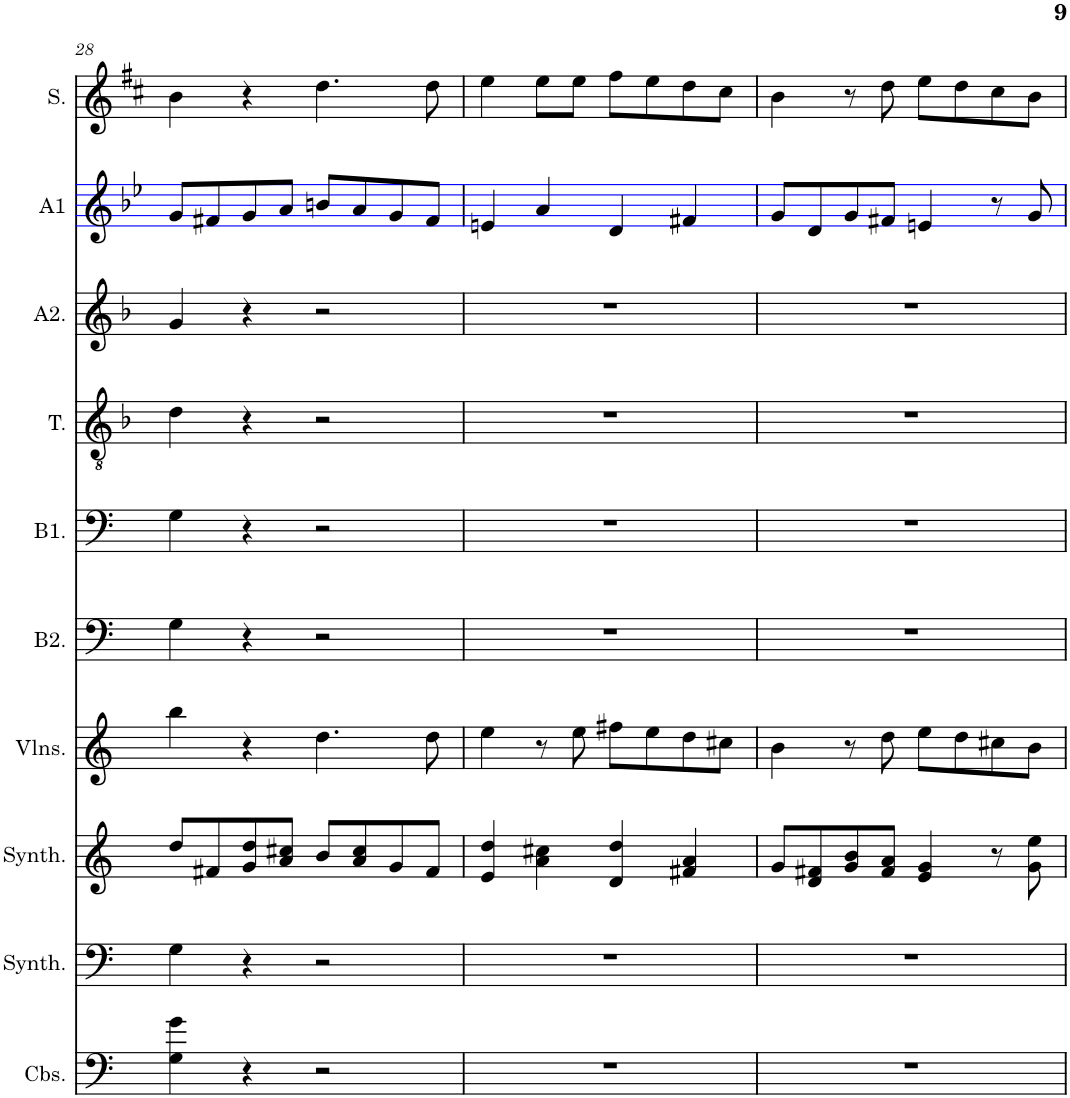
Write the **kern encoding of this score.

**kern	**kern	**kern	**kern	**kern	**kern	**kern	**kern	**kern	**kern
*part10	*part9	*part8	*part7	*part6	*part5	*part4	*part3	*part2	*part1
*staff10	*staff9	*staff8	*staff7	*staff6	*staff5	*staff4	*staff3	*staff2	*staff1
*I"Contrebasses, D'Bass/Strings, etc	*I"Synthétiseur d'instruments à cordes, Synth strings, etc	*I"Synthétiseur d'instruments à cordes, Synth strings 2	*I"Violons, 1st violins	*I"Basse2	*I"Basse1	*I"Ténor	*I"Alto2	*I"Alto1	*I"Soprano
*I'Cbs.	*I'Synth.	*I'Synth.	*I'Vlns.	*I'B2.	*I'B1.	*I'T.	*I'A2.	*I'A1	*I'S.
!!LO:PB:g=z
*clefF4	*clefF4	*clefG2	*clefG2	*clefF4	*clefF4	*clefGv2	*clefG2	*clefG2	*clefG2
*Trd7c12	*	*	*	*	*	*	*	*	*
*k[]	*k[]	*k[]	*k[]	*k[]	*k[]	*k[b-]	*k[b-]	*k[b-e-]	*k[f#c#]
*M4/4	*M4/4	*M4/4	*M4/4	*M4/4	*M4/4	*M4/4	*M4/4	*M4/4	*M4/4
=28	=28	=28	=28	=28	=28	=28	=28	=28	=28
4G\ 4g\	4G\	8dd/L	4bb\	4G\	4G\	4d\	4g/	8g/L	4b\
.	.	8f#X/	.	.	.	.	.	8f#X/	.
4r	4r	8g/ 8dd/	4r	4r	4r	4r	4r	8g/	4r
.	.	8a/ 8cc#X/J	.	.	.	.	.	8a/J	.
2r	2r	8b/L	4.dd\	2r	2r	2r	2r	8bn/L	4.dd\
.	.	8a/ 8cc#/	.	.	.	.	.	8a/	.
.	.	8g/	.	.	.	.	.	8g/	.
.	.	8f#/J	8dd\	.	.	.	.	8f#/J	8dd\
=29	=29	=29	=29	=29	=29	=29	=29	=29	=29
1r	1r	4e/ 4dd/	4ee\	1r	1r	1r	1r	4en/	4ee\
.	.	4a\ 4cc#X\	8r	.	.	.	.	4a/	8ee\L
.	.	.	8ee\	.	.	.	.	.	8ee\J
.	.	4d/ 4dd/	8ff#X\L	.	.	.	.	4d/	8ff#\L
.	.	.	8ee\	.	.	.	.	.	8ee\
.	.	4f#X/ 4a/	8dd\	.	.	.	.	4f#X/	8dd\
.	.	.	8cc#X\J	.	.	.	.	.	8cc#\J
=30	=30	=30	=30	=30	=30	=30	=30	=30	=30
1r	1r	8g/L	4b\	1r	1r	1r	1r	8g/L	4b\
.	.	8d/ 8f#X/	.	.	.	.	.	8d/	.
.	.	8g/ 8b/	8r	.	.	.	.	8g/	8r
.	.	8f#/ 8a/J	8dd\	.	.	.	.	8f#X/J	8dd\
.	.	4e/ 4g/	8ee\L	.	.	.	.	4en/	8ee\L
.	.	.	8dd\	.	.	.	.	.	8dd\
.	.	8r	8cc#X\	.	.	.	.	8r	8cc#\
.	.	8g\ 8ee\	8b\J	.	.	.	.	8g/	8b\J
=	=	=	=	=	=	=	=	=	=
*-	*-	*-	*-	*-	*-	*-	*-	*-	*-
